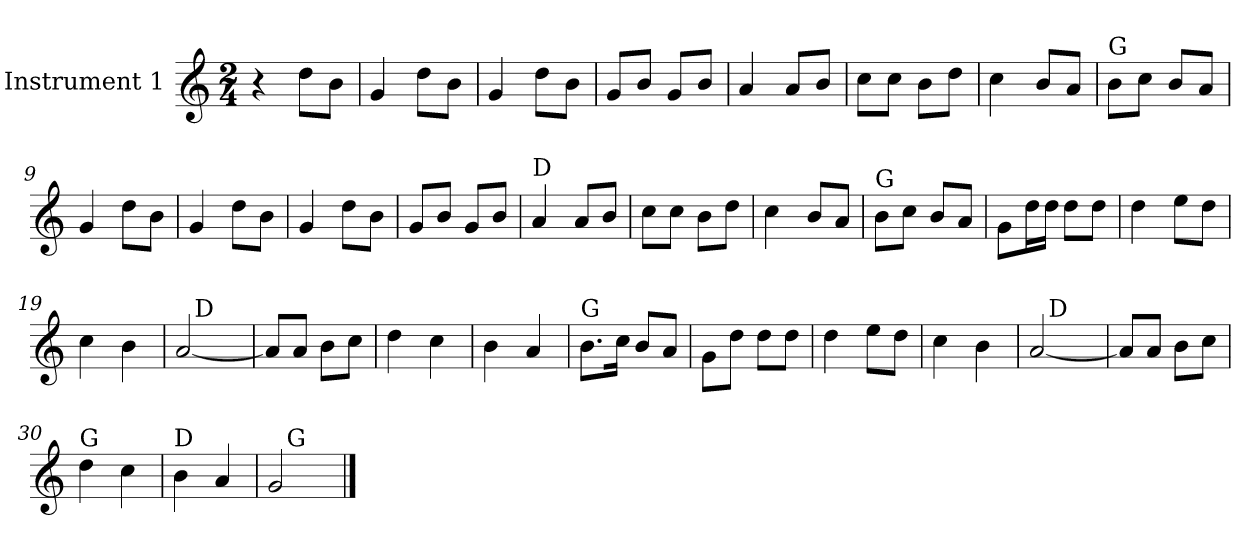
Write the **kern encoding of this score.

**kern
*part1
*staff1
*I"Instrument 1
*clefG2
*k[]
*M2/4
*MM80
=1
4r
8dd\L
8b\J
=2
4g/
8dd\L
8b\J
=3
4g/
8dd\L
8b\J
=4
8g/L
8b/J
8g/L
8b/J
=5
4a/
8a/L
8b/J
=6
8cc\L
8cc\J
8b\L
8dd\J
=7
4cc\
8b/L
8a/J
!!LO:LB:g=z
=8
!LO:TX:a:t=G
8b\L
8cc\J
8b/L
8a/J
=9
4g/
8dd\L
8b\J
=10
4g/
8dd\L
8b\J
=11
4g/
8dd\L
8b\J
=12
8g/L
8b/J
8g/L
8b/J
=13
!LO:TX:a:t=D
4a/
8a/L
8b/J
=14
8cc\L
8cc\J
8b\L
8dd\J
=15
4cc\
8b/L
8a/J
!!LO:LB:g=z
=16
!LO:TX:a:t=G
8b\L
8cc\J
8b/L
8a/J
=17
8g\L
16dd\L
16dd\JJ
8dd\L
8dd\J
=18
4dd\
8ee\L
8dd\J
=19
4cc\
4b\
=20
*^
[2a/	16ryy
!	!LO:TX:a:t=D
.	4..ryy
*v	*v
=21
8a/L]
8a/J
8b\L
8cc\J
=22
4dd\
4cc\
=23
4b\
4a/
!!LO:LB:g=z
=24
!LO:TX:a:t=G
8.b\L
16cc\Jk
8b/L
8a/J
=25
8g\L
8dd\J
8dd\L
8dd\J
=26
4dd\
8ee\L
8dd\J
=27
4cc\
4b\
=28
*^
[2a/	16ryy
!	!LO:TX:a:t=D
.	4..ryy
*v	*v
=29
8a/L]
8a/J
8b\L
8cc\J
=30
!LO:TX:a:t=G
4dd\
4cc\
=31
!LO:TX:a:t=D
4b\
4a/
!!LO:LB:g=z
=32
*^
2g/	16ryy
!	!LO:TX:a:t=G
.	4..ryy
*v	*v
==
*-
